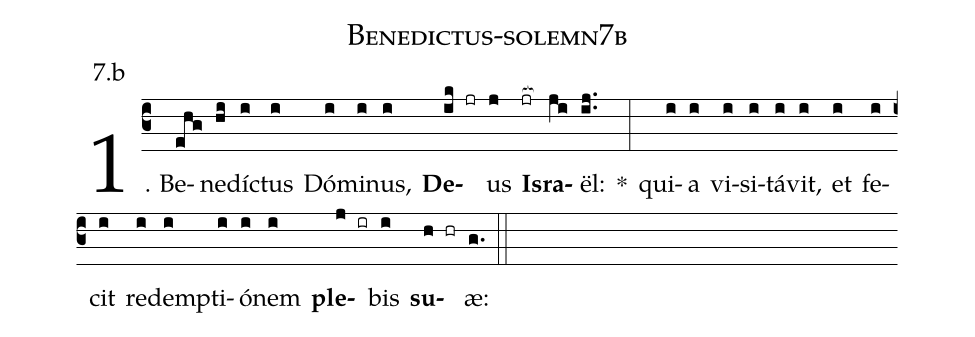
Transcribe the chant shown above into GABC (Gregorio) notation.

name: Benedictus-solemn7b;
annotation: 7.b;
%%
(c3)1. Be(ehg)ne(hi)díc(i)tus(i) Dó(i)mi(i)nus,(i) <b>De</b>(ik jr)us(j) <b>Is</b>(jr[ocb:1{])<b>ra</b>(ji[ocb:0}])ël:(ij..) *(:) qui(i)a(i) vi(i)si(i)tá(i)vit,(i) et(i) fe(i)cit(i) red(i)emp(i)ti(i)ó(i)nem(i) <b>ple</b>(j ir)bis(i) <b>su</b>(h hr)æ:(g.) (::)
